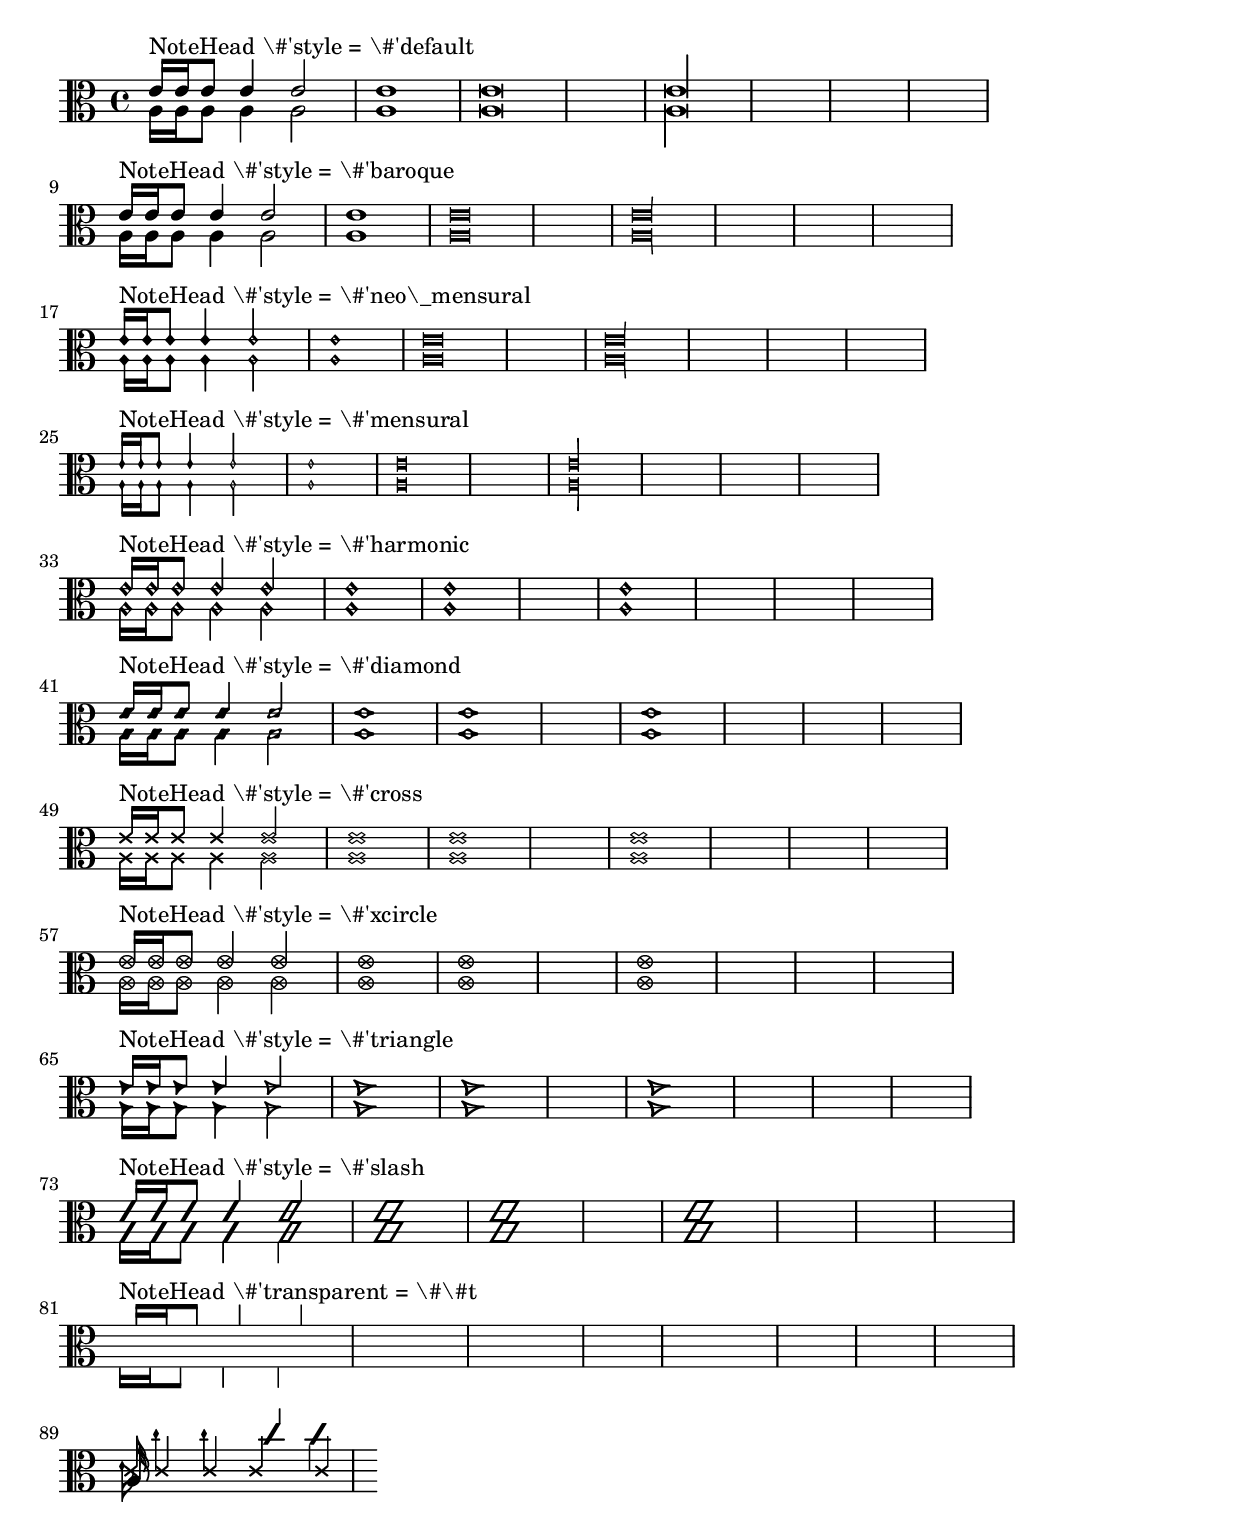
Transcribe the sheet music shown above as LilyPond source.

\version "1.9.0"
\header{
texidoc="
Note head shapes are settable.  The stem endings should be adjusted
per note head.  If you want different note head styles on one stem,
you must create a special context called Thread.

Harmonic notes have a different shape and different
dimensions. Nevertheless, noteheads in both styles can be combined, on
either up or down stems.
"
}

\score {
  \notes \transpose c c {
    \clef C

    \property Staff.NoteHead \set #'style = #'default
    <
      \context Voice = up {
        \property Voice.Stem \set #'direction = #1 %up
        e'16^\markup { "NoteHead \#'style = \#'default" }
        e'16 e'8 e'4 e'2 e'1 e'\breve e'\longa
      }
      \context Voice = down {
        \property Voice.Stem \set #'direction = #-1 %down
        a16 a16 a8 a4 a2 a1 a\breve a\longa
      }
    >
    \break

    \property Staff.NoteHead \set #'style = #'baroque
    <
      \context Voice = up {
        \property Voice.Stem \set #'direction = #1 %up
        e'16^\markup { "NoteHead \#'style = \#'baroque" }
        e'16 e'8 e'4 e'2 e'1 e'\breve e'\longa
      }
      \context Voice = down {
        \property Voice.Stem \set #'direction = #-1 %down
        a16 a16 a8 a4 a2 a1 a\breve a\longa
      }
    >
    \break

    \property Staff.NoteHead \set #'style = #'neo_mensural
    <
      \context Voice = up {
        \property Voice.Stem \set #'direction = #1 %up
        e'16^\markup { "NoteHead \#'style = \#'neo\_mensural" }
        e'16 e'8 e'4 e'2 e'1 e'\breve e'\longa
      }
      \context Voice = down {
        \property Voice.Stem \set #'direction = #-1 %down
        a16 a16 a8 a4 a2 a1 a\breve a\longa
      }
    >
    \break

    \property Staff.NoteHead \set #'style = #'mensural
    <
      \context Voice = up {
        \property Voice.Stem \set #'direction = #1 %up
        e'16^\markup { "NoteHead \#'style = \#'mensural" }
        e'16 e'8 e'4 e'2 e'1 e'\breve e'\longa
      }
      \context Voice = down {
        \property Voice.Stem \set #'direction = #-1 %down
        a16 a16 a8 a4 a2 a1 a\breve a\longa
      }
    >
    \break

    \property Staff.NoteHead \set #'style = #'harmonic
    <
      \context Voice = up {
        \property Voice.Stem \set #'direction = #1 %up
        e'16^\markup { "NoteHead \#'style = \#'harmonic" }
        e'16 e'8 e'4 e'2 e'1 e'\breve e'\longa
      }
      \context Voice = down {
        \property Voice.Stem \set #'direction = #-1 %down
        a16 a16 a8 a4 a2 a1 a\breve a\longa
      }
    >
    \break

    \property Staff.NoteHead \set #'style = #'diamond
    <
      \context Voice = up {
        \property Voice.Stem \set #'direction = #1 %up
        e'16^\markup { "NoteHead \#'style = \#'diamond" }
        e'16 e'8 e'4 e'2 e'1 e'\breve e'\longa
      }
      \context Voice = down {
        \property Voice.Stem \set #'direction = #-1 %down
        a16 a16 a8 a4 a2 a1 a\breve a\longa
      }
    >
    \break

    \property Staff.NoteHead \set #'style = #'cross
    <
      \context Voice = up {
        \property Voice.Stem \set #'direction = #1 %up
        e'16^\markup { "NoteHead \#'style = \#'cross" }
        e'16 e'8 e'4 e'2 e'1 e'\breve e'\longa
      }
      \context Voice = down {
        \property Voice.Stem \set #'direction = #-1 %down
        a16 a16 a8 a4 a2 a1 a\breve a\longa
      }
    >
    \break

    \property Staff.NoteHead \set #'style = #'xcircle
    <
      \context Voice = up {
        \property Voice.Stem \set #'direction = #1 %up
        e'16^\markup { "NoteHead \#'style = \#'xcircle" }
        e'16 e'8 e'4 e'2 e'1 e'\breve e'\longa
      }
      \context Voice = down {
        \property Voice.Stem \set #'direction = #-1 %down
        a16 a16 a8 a4 a2 a1 a\breve a\longa
      }
    >
    \break

    \property Staff.NoteHead \set #'style = #'triangle
    <
      \context Voice = up {
        \property Voice.Stem \set #'direction = #1 %up
        e'16^\markup { "NoteHead \#'style = \#'triangle" }
        e'16 e'8 e'4 e'2 e'1 e'\breve e'\longa
      }
      \context Voice = down {
        \property Voice.Stem \set #'direction = #-1 %down
        a16 a16 a8 a4 a2 a1 a\breve a\longa
      }
    >
    \break

    \property Staff.NoteHead \set #'style = #'slash
    <
      \context Voice = up {
        \property Voice.Stem \set #'direction = #1 %up
        e'16^\markup { "NoteHead \#'style = \#'slash" }
        e'16 e'8 e'4 e'2 e'1 e'\breve e'\longa
      }
      \context Voice = down {
        \property Voice.Stem \set #'direction = #-1 %down
        a16 a16 a8 a4 a2 a1 a\breve a\longa
      }
    >
    \break

    \property Staff.NoteHead \override #'transparent = ##t
    <
      \context Voice = up {
        \property Voice.Stem \set #'direction = #1 %up
        e'16^\markup { "NoteHead \#'transparent = \#\#t" }
        e'16 e'8 e'4 e'2 e'1 e'\breve e'\longa
      }
      \context Voice = down {
        \property Voice.Stem \set #'direction = #-1 %down
        a16 a16 a8 a4 a2 a1 a\breve a\longa
      }
    >
    \property Staff.NoteHead \revert #'transparent
    \break

    \context Voice = another <
      \context Thread = TA {
        \property Thread.NoteHead \set #'style = #'cross
        \property Voice.Stem \set #'direction = #1
        c'16
      }
      \context Thread = TB {
        \property Thread.NoteHead \set #'style = #'default a16
      }
      \context Thread = TC {
        \property Thread.NoteHead \set #'style = #'mensural d'16
      }
    >

    \context Voice <
      \context Thread = TA {
        \property Thread.NoteHead \set #'style = #'cross
        c'4 c'4 c'4 c'4
      }
      \context Thread = TB {
        \property Thread.NoteHead \set #'style = #'mensural
        c''4 \stemDown c''
        \property Thread.NoteHead \set #'style = #'slash
        \stemUp c''4 \stemDown c''
      }
    >
  }

  \paper {
    indent = 0.0
    raggedright = ##t
  }
}
